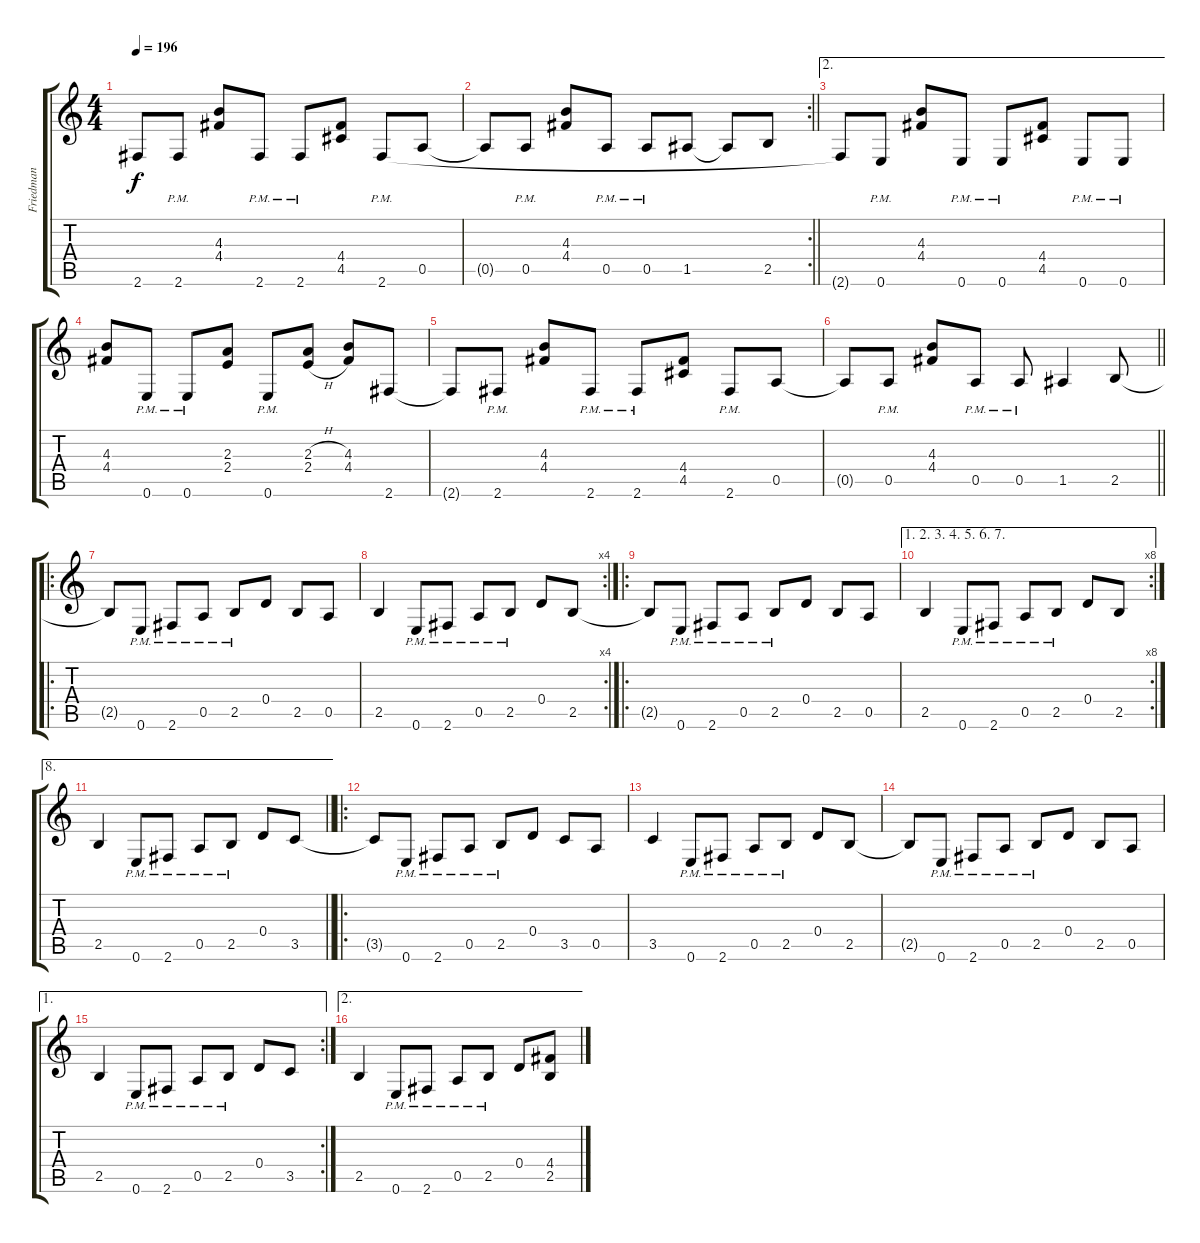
\track ("Friedman" "Friedman") {instrument overdrivenguitar}
\staff {score tabs}
\tuning (E4 B3 G3 D3 A2 E2) {hide}
\ts (4 4)
\tempo 196
\clef g2
\ks c
2.6{t}.8{dy f} 2.6{pm}.8 (4.3 4.4).8 2.6{pm}.8 2.6{pm}.8 (4.4 4.5).8 2.6{pm}.8 0.5.8 |
\rc 2
\barLineRight lightlight
0.5{t}.8 0.5{pm}.8 (4.3 4.4).8 0.5{pm}.8 0.5{pm}.8 1.5.8 1.5{t}.8 2.5.8 |
\ae 2
2.6{t}.8 0.6{pm}.8 (4.3 4.4).8 0.6{pm}.8 0.6{pm}.8 (4.4 4.5).8 0.6{pm}.8 0.6{pm}.8 |
(4.3 4.4).8 0.6{pm}.8 0.6{pm}.8 (2.3 2.4).8 0.6{pm}.8 (2.3{h} 2.4{h}).8 (4.3 4.4).8 2.6.8 |
2.6{t}.8 2.6{pm}.8 (4.3 4.4).8 2.6{pm}.8 2.6{pm}.8 (4.4 4.5).8 2.6{pm}.8 0.5.8 |
\barLineRight lightlight
0.5{t}.8 0.5{pm}.8 (4.3 4.4).8 0.5{pm}.8 0.5{pm}.8 1.5.4 2.5.8 |
\ro
2.5{t}.8 0.6{pm}.8 2.6{pm}.8 0.5{pm}.8 2.5{pm}.8 0.4.8 2.5.8 0.5.8 |
\rc 4
2.5.4 0.6{pm}.8 2.6{pm}.8 0.5{pm}.8 2.5{pm}.8 0.4.8 2.5.8 |
\ro
2.5{t}.8 0.6{pm}.8 2.6{pm}.8 0.5{pm}.8 2.5{pm}.8 0.4.8 2.5.8 0.5.8 |
\ae (1 2 3 4 5 6 7)
\rc 8
2.5.4 0.6{pm}.8 2.6{pm}.8 0.5{pm}.8 2.5{pm}.8 0.4.8 2.5.8 |
\ae 8
\barLineRight lightlight
2.5.4 0.6{pm}.8 2.6{pm}.8 0.5{pm}.8 2.5{pm}.8 0.4.8 3.5.8 |
\ro
3.5{t}.8 0.6{pm}.8 2.6{pm}.8 0.5{pm}.8 2.5{pm}.8 0.4.8 3.5.8 0.5.8 |
3.5.4 0.6{pm}.8 2.6{pm}.8 0.5{pm}.8 2.5{pm}.8 0.4.8 2.5.8 |
2.5{t}.8 0.6{pm}.8 2.6{pm}.8 0.5{pm}.8 2.5{pm}.8 0.4.8 2.5.8 0.5.8 |
\ae 1
\rc 2
2.5.4 0.6{pm}.8 2.6{pm}.8 0.5{pm}.8 2.5{pm}.8 0.4.8 3.5.8 |
\ae 2
2.5.4 0.6{pm}.8 2.6{pm}.8 0.5{pm}.8 2.5{pm}.8 0.4.8 (4.4 2.5).8
